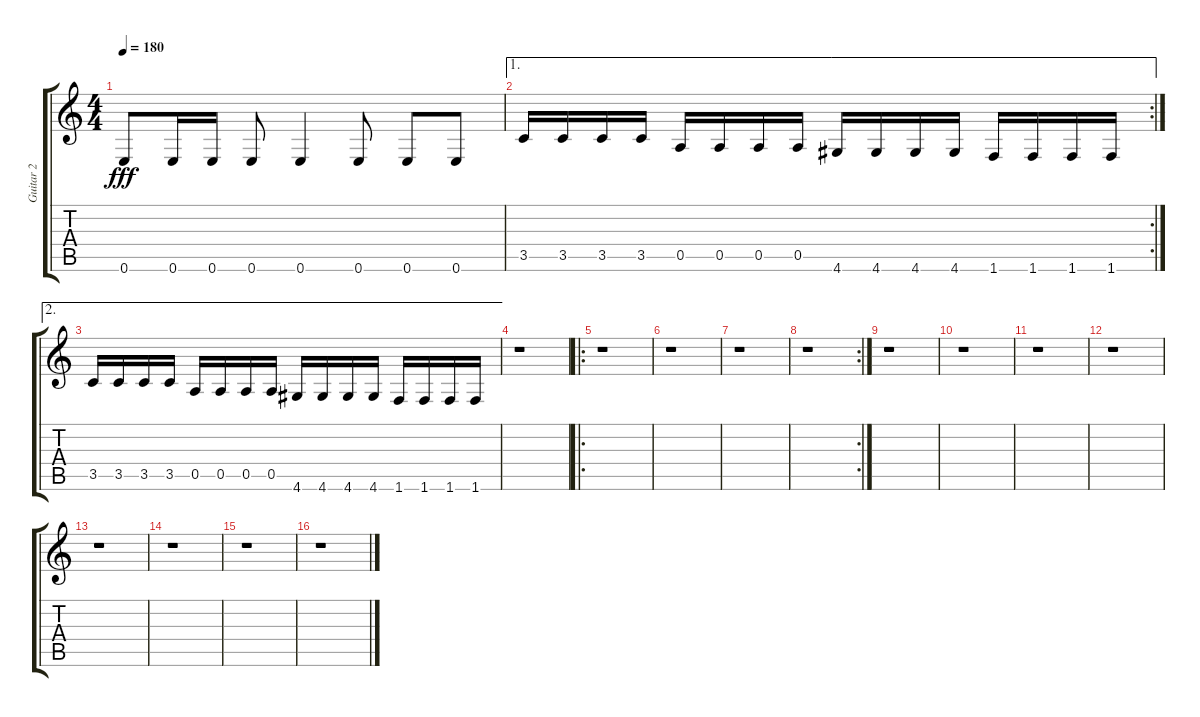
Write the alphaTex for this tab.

\track ("Guitar 2" "Guitar 2") {instrument distortionguitar}
\staff {score tabs}
\tuning (E4 B3 G3 D3 A2 E2) {hide}
\ts (4 4)
\tempo 180
\clef g2
\ks c
0.6.8{dy fff} 0.6.16 0.6.16 0.6.8 0.6.4 0.6.8 0.6.8 0.6.8 |
\ae 1
\rc 2
3.5.16 3.5.16 3.5.16 3.5.16 0.5.16 0.5.16 0.5.16 0.5.16 4.6.16 4.6.16 4.6.16 4.6.16 1.6.16 1.6.16 1.6.16 1.6.16 |
\ae 2
3.5.16 3.5.16 3.5.16 3.5.16 0.5.16 0.5.16 0.5.16 0.5.16 4.6.16 4.6.16 4.6.16 4.6.16 1.6.16 1.6.16 1.6.16 1.6.16 |
r.1 |
\ro
r.1 |
r.1 |
r.1 |
\rc 2
r.1 |
r.1 |
r.1 |
r.1 |
r.1 |
r.1 |
r.1 |
r.1 |
r.1
